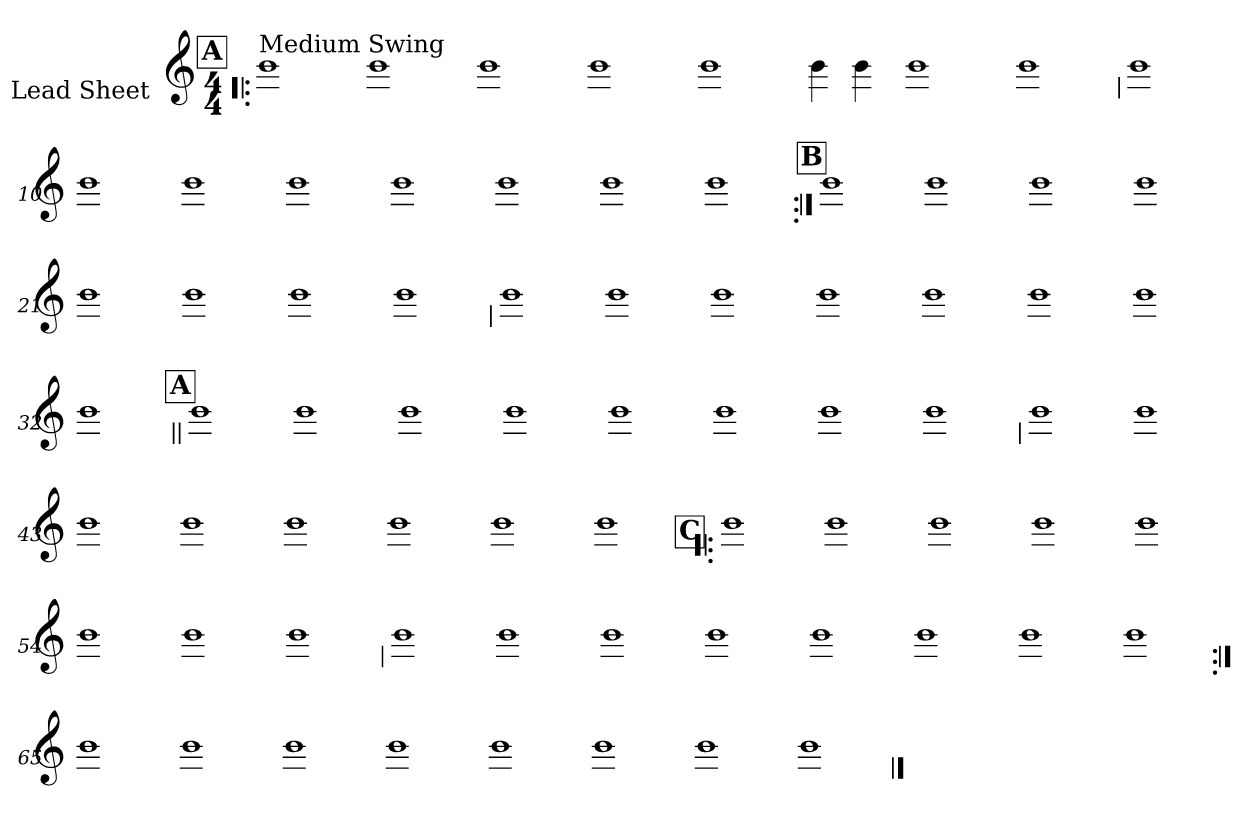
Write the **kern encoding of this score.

**kern
*part1
*staff1
*I"Lead Sheet
*stria0
*clefG2
*k[]
*C:
*M4/4
!!LO:REH:place=s1:a:t=A
=1!|:
!LO:TX:a:t=Medium Swing
1b
=2-
1b
=3-
1b
=4-
1b
=5-
1b
=6-
4b
4b
=7-
1b
=8-
1b
!!LO:LB:g=z
=9
1b
=10-
1b
=11-
1b
=12-
1b
=13-
1b
=14-
1b
=15-
1b
=16-
1b
!!LO:LB:g=z
!!LO:REH:place=s1:a:t=B
=17:|!
1b
=18-
1b
=19-
1b
=20-
1b
=21-
1b
=22-
1b
=23-
1b
=24-
1b
!!LO:LB:g=z
=25
1b
=26-
1b
=27-
1b
=28-
1b
=29-
1b
=30-
1b
=31-
1b
=32-
1b
!!LO:LB:g=z
!!LO:REH:place=s1:a:t=A
=33||
1b
=34-
1b
=35-
1b
=36-
1b
=37-
1b
=38-
1b
=39-
1b
=40-
1b
!!LO:LB:g=z
=41
1b
=42-
1b
=43-
1b
=44-
1b
=45-
1b
=46-
1b
=47-
1b
=48-
1b
!!LO:LB:g=z
!!LO:REH:place=s1:a:t=C
=49!|:
1b
=50-
1b
=51-
1b
=52-
1b
=53-
1b
=54-
1b
=55-
1b
=56-
1b
!!LO:LB:g=z
=57
1b
=58-
1b
=59-
1b
=60-
1b
=61-
1b
=62-
1b
=63-
1b
=64-
1b
!!LO:LB:g=z
=65:|!
1b
=66-
1b
=67-
1b
=68-
1b
=69-
1b
=70-
1b
=71-
1b
=72-
1b
==
*-
